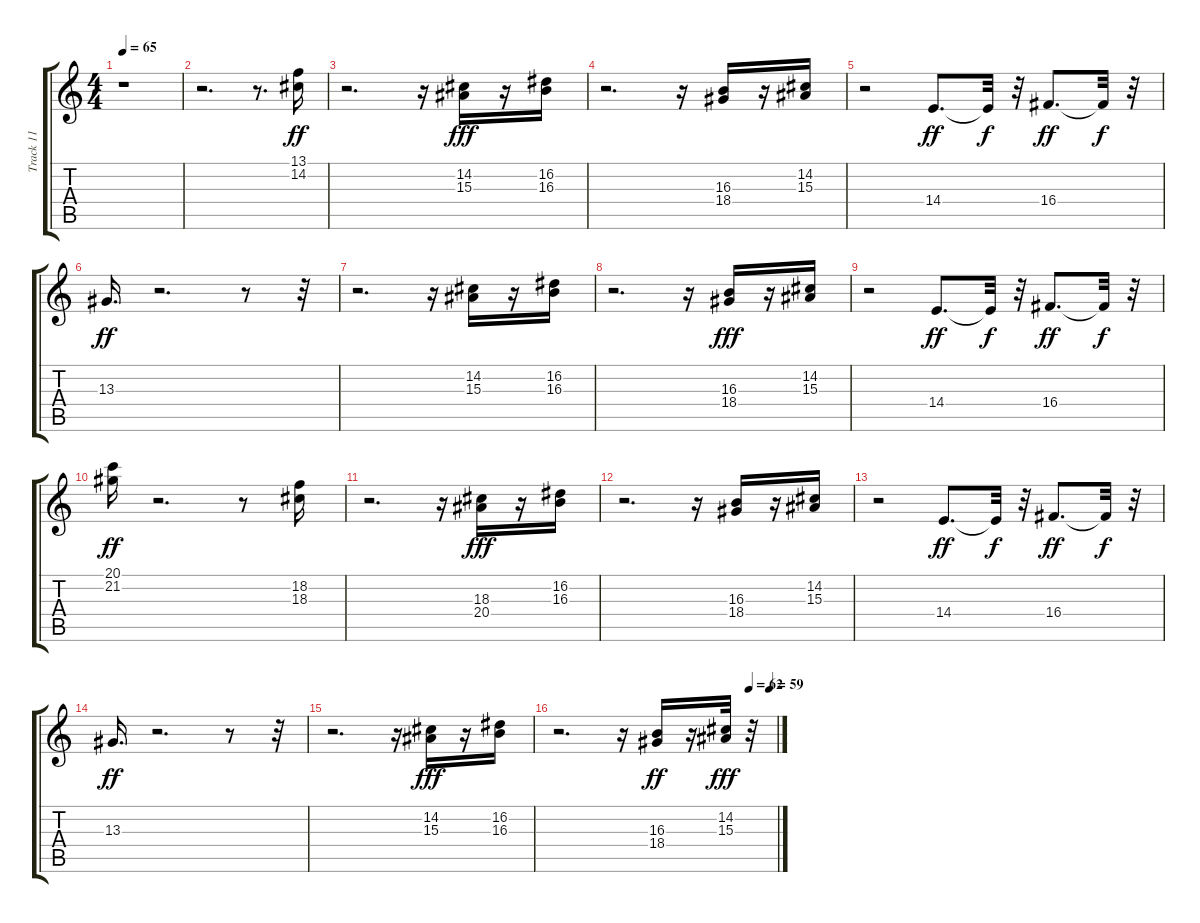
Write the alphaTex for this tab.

\track ("Track 11" "Track 11") {instrument brasssection}
\staff {score tabs}
\tuning (E4 B3 G3 D3 A2 E2) {hide}
\ts (4 4)
\tempo 65
\clef g2
\ks c
r.1{dy ff} |
r.2{d} r.8{d} (13.1 14.2).16 |
r.2{d} r.16 (14.2 15.3).16{dy fff} r.16 (16.2 16.3).16 |
r.2{d} r.16 (16.3 18.4).16 r.16 (14.2 15.3).16 |
r.2 14.4.8{d dy ff} 14.4{t}.32{dy f} r.32 16.4.8{d dy ff} 16.4{t}.32{dy f} r.32 |
13.3.16{d dy ff} r.2{d} r.8 r.32 |
r.2{d} r.16 (14.2 15.3).16 r.16 (16.2 16.3).16 |
r.2{d} r.16 (16.3 18.4).16{dy fff} r.16 (14.2 15.3).16 |
r.2 14.4.8{d dy ff} 14.4{t}.32{dy f} r.32 16.4.8{d dy ff} 16.4{t}.32{dy f} r.32 |
(20.1 21.2).16{dy ff} r.2{d} r.8 (18.2 18.3).16 |
r.2{d} r.16 (18.3 20.4).16{dy fff} r.16 (16.2 16.3).16 |
r.2{d} r.16 (16.3 18.4).16 r.16 (14.2 15.3).16 |
r.2 14.4.8{d dy ff} 14.4{t}.32{dy f} r.32 16.4.8{d dy ff} 16.4{t}.32{dy f} r.32 |
13.3.16{d dy ff} r.2{d} r.8 r.32 |
r.2{d} r.16 (14.2 15.3).16{dy fff} r.16 (16.2 16.3).16 |
\tempo (62 0.875)
\tempo (59 0.96875)
r.2{d} r.16 (16.3 18.4).16{dy ff} r.16 (14.2 15.3).32{dy fff} r.32
